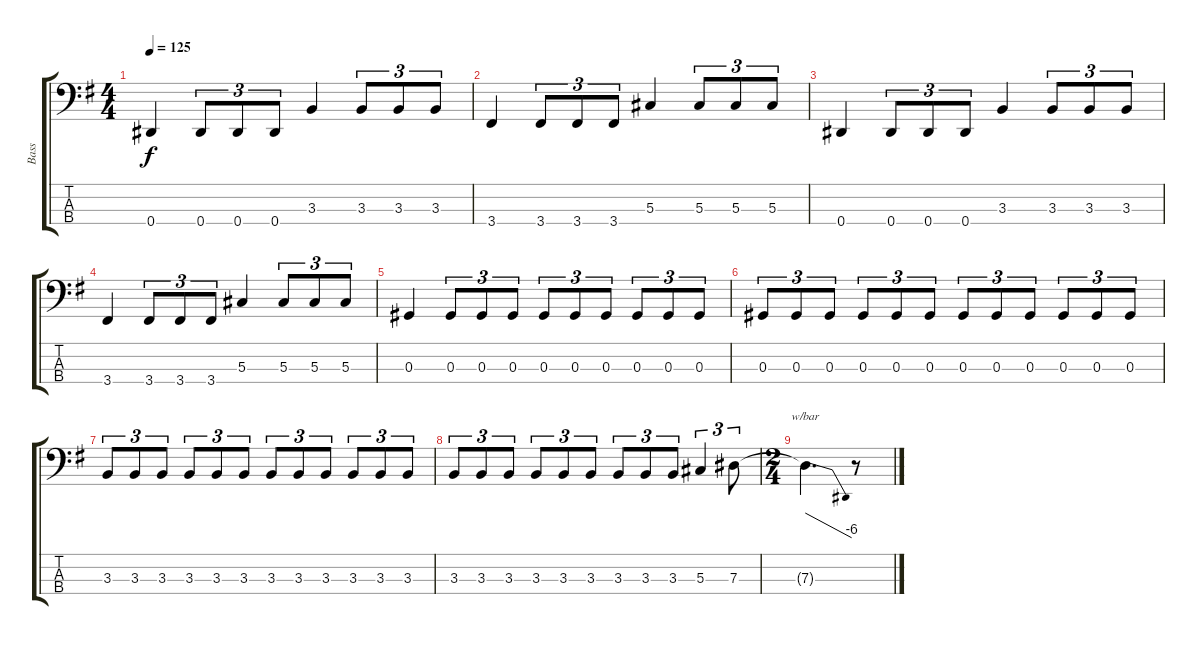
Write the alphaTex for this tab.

\track ("Bass" "Bass") {instrument electricbassfinger}
\staff {score tabs}
\tuning (Gb2 Db2 Ab1 Eb1) {hide}
\ts (4 4)
\tempo 125
\clef f4
\ks eminor
0.4.4{dy f} 0.4.8{tu (3 2)} 0.4.8{tu (3 2)} 0.4.8{tu (3 2)} 3.3.4 3.3.8{tu (3 2)} 3.3.8{tu (3 2)} 3.3.8{tu (3 2)} |
3.4.4 3.4.8{tu (3 2)} 3.4.8{tu (3 2)} 3.4.8{tu (3 2)} 5.3.4 5.3.8{tu (3 2)} 5.3.8{tu (3 2)} 5.3.8{tu (3 2)} |
0.4.4 0.4.8{tu (3 2)} 0.4.8{tu (3 2)} 0.4.8{tu (3 2)} 3.3.4 3.3.8{tu (3 2)} 3.3.8{tu (3 2)} 3.3.8{tu (3 2)} |
3.4.4 3.4.8{tu (3 2)} 3.4.8{tu (3 2)} 3.4.8{tu (3 2)} 5.3.4 5.3.8{tu (3 2)} 5.3.8{tu (3 2)} 5.3.8{tu (3 2)} |
0.3.4 0.3.8{tu (3 2)} 0.3.8{tu (3 2)} 0.3.8{tu (3 2)} 0.3.8{tu (3 2)} 0.3.8{tu (3 2)} 0.3.8{tu (3 2)} 0.3.8{tu (3 2)} 0.3.8{tu (3 2)} 0.3.8{tu (3 2)} |
0.3.8{tu (3 2)} 0.3.8{tu (3 2)} 0.3.8{tu (3 2)} 0.3.8{tu (3 2)} 0.3.8{tu (3 2)} 0.3.8{tu (3 2)} 0.3.8{tu (3 2)} 0.3.8{tu (3 2)} 0.3.8{tu (3 2)} 0.3.8{tu (3 2)} 0.3.8{tu (3 2)} 0.3.8{tu (3 2)} |
3.3.8{tu (3 2)} 3.3.8{tu (3 2)} 3.3.8{tu (3 2)} 3.3.8{tu (3 2)} 3.3.8{tu (3 2)} 3.3.8{tu (3 2)} 3.3.8{tu (3 2)} 3.3.8{tu (3 2)} 3.3.8{tu (3 2)} 3.3.8{tu (3 2)} 3.3.8{tu (3 2)} 3.3.8{tu (3 2)} |
3.3.8{tu (3 2)} 3.3.8{tu (3 2)} 3.3.8{tu (3 2)} 3.3.8{tu (3 2)} 3.3.8{tu (3 2)} 3.3.8{tu (3 2)} 3.3.8{tu (3 2)} 3.3.8{tu (3 2)} 3.3.8{tu (3 2)} 5.3.4{tu (3 2)} 7.3.8{tu (3 2)} |
\ts (2 4)
7.3{t}.4{d tbe (dive default 0 0 60 -24)} r.8
